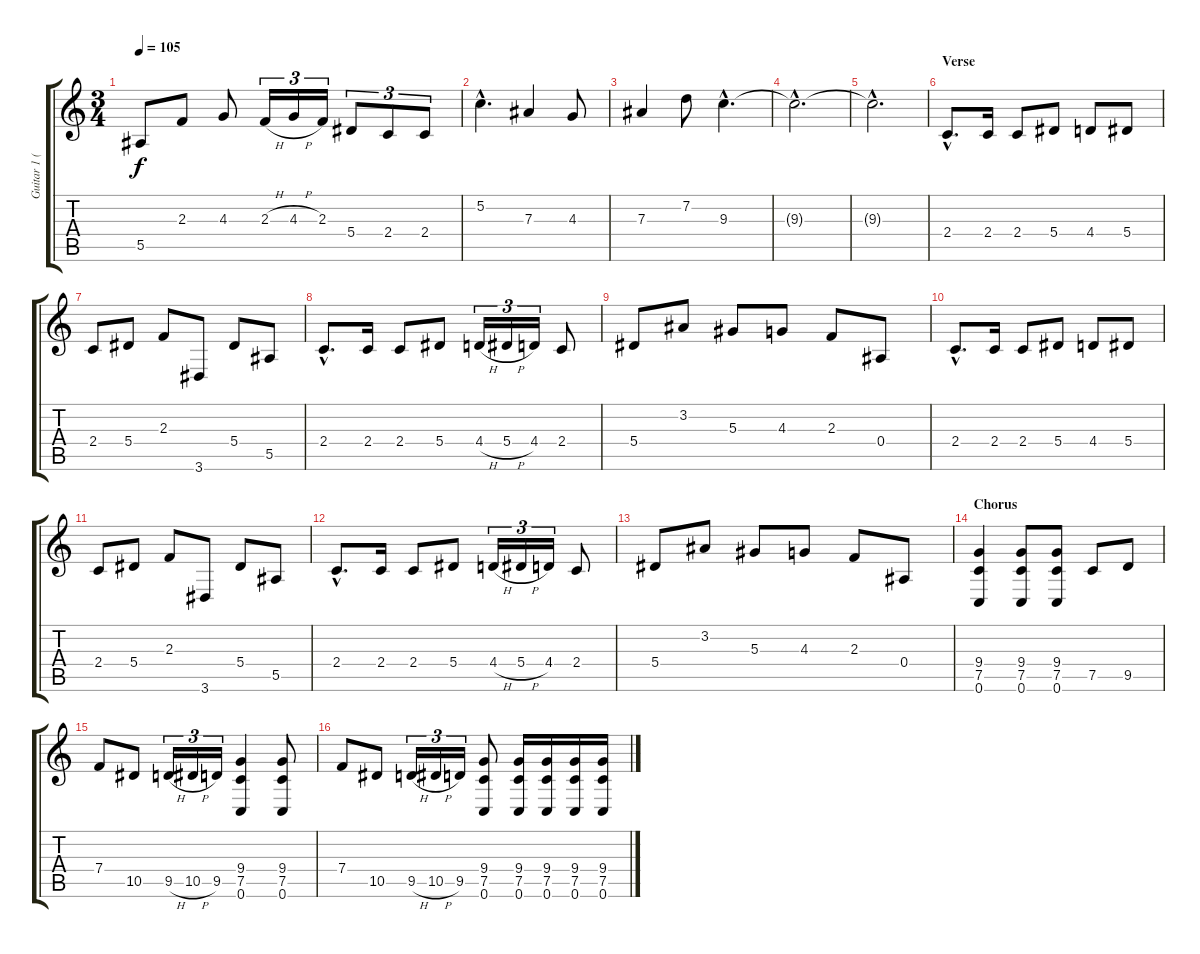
\track ("Guitar 1 (Lead)" "Guitar 1 (") {instrument overdrivenguitar}
\staff {score tabs}
\tuning (C4 G3 Eb3 Bb2 F2 C2) {hide}
\ts (3 4)
\tempo 105
\clef g2
\ks c
5.5.8{dy f} 2.3.8 4.3.8 2.3{h}.16{tu (3 2)} 4.3{h}.16{tu (3 2)} 2.3.16{tu (3 2)} 5.4.8{tu (3 2)} 2.4.8{tu (3 2)} 2.4.8{tu (3 2)} |
5.2{hac}.4{d} 7.3.4 4.3.8 |
7.3.4 7.2.8 9.3{hac}.4{d} |
9.3{hac t}.2{d} |
9.3{hac t}.2{d} |
\section ("" "Verse")
2.4{hac}.8{d} 2.4.16 2.4.8 5.4.8 4.4.8 5.4.8 |
2.4.8 5.4.8 2.3.8 3.6.8 5.4.8 5.5.8 |
2.4{hac}.8{d} 2.4.16 2.4.8 5.4.8 4.4{h}.16{tu (3 2)} 5.4{h}.16{tu (3 2)} 4.4.16{tu (3 2)} 2.4.8 |
5.4.8 3.2.8 5.3.8 4.3.8 2.3.8 0.4.8 |
2.4{hac}.8{d} 2.4.16 2.4.8 5.4.8 4.4.8 5.4.8 |
2.4.8 5.4.8 2.3.8 3.6.8 5.4.8 5.5.8 |
2.4{hac}.8{d} 2.4.16 2.4.8 5.4.8 4.4{h}.16{tu (3 2)} 5.4{h}.16{tu (3 2)} 4.4.16{tu (3 2)} 2.4.8 |
5.4.8 3.2.8 5.3.8 4.3.8 2.3.8 0.4.8 |
\section ("" "Chorus")
(9.4 7.5 0.6).4 (9.4 7.5 0.6).8 (9.4 7.5 0.6).8 7.5.8 9.5.8 |
7.4.8 10.5.8 9.5{h}.16{tu (3 2)} 10.5{h}.16{tu (3 2)} 9.5.16{tu (3 2)} (9.4 7.5 0.6).4 (9.4 7.5 0.6).8 |
7.4.8 10.5.8 9.5{h}.16{tu (3 2)} 10.5{h}.16{tu (3 2)} 9.5.16{tu (3 2)} (9.4 7.5 0.6).8 (9.4 7.5 0.6).16 (9.4 7.5 0.6).16 (9.4 7.5 0.6).16 (9.4 7.5 0.6).16
